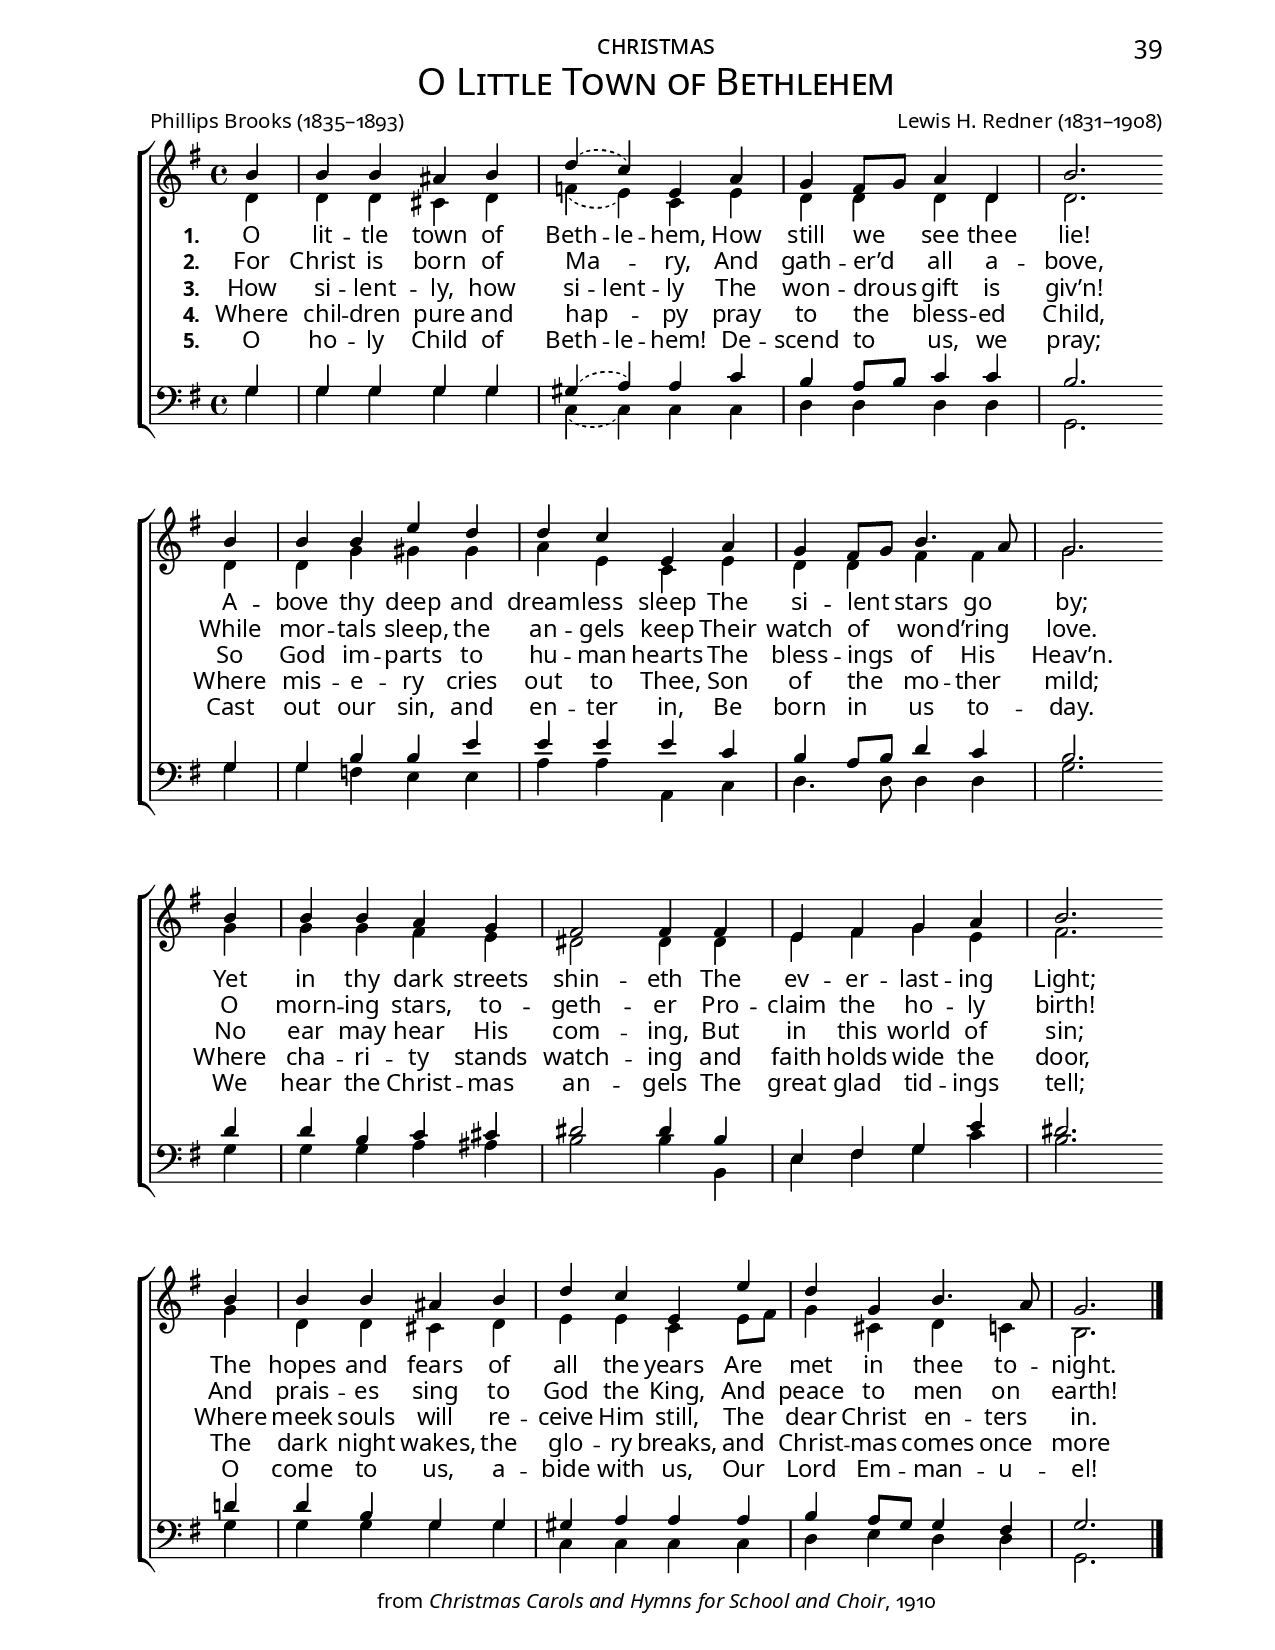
\version "2.14.2"
\include "util.ly"
\header {
  title = \markup{\override #'(font-name . "Garamond Premr Pro Smbd Subh"){ \abs-fontsize #18 \smallCapsOldStyle"O Little Town of Bethlehem"}}
  poet = \markup\oldStyleNum"Phillips Brooks (1835–1893)"
  composer = \markup\oldStyleNum"Lewis H. Redner (1831–1908)"
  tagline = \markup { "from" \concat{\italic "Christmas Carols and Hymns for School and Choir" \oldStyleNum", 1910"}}
}
\paper {
  paper-height = 11\in
  paper-width = 8.5\in
  indent = 0\in
  %system-system-spacing = #'((basic-distance . 10) (padding . 0))
  %system-system-spacing =
  %  #'((basic-distance . 0)
  %     (minimum-distance . 0)
  %     (padding . -0.35)
  %     (stretchability . 100))
  ragged-last-bottom = ##f
  ragged-bottom = ##f
  two-sided = ##t
  inner-margin = 1\in
  outer-margin = 0.75\in
  top-margin = 0.26\in
  bottom-margin = 0.25\in
  first-page-number = #039
  print-first-page-number = ##t
  headerLine = \markup{ \smallCapsOldStyle"christmas"}
  oddHeaderMarkup = \markup\fill-line{
     \abs-fontsize #12.5
     \combine 
        \fill-line{"" \on-the-fly #print-page-number-check-first
        \oldStylePageNum""
        }
        \fill-line{\headerLine}
  }
  evenHeaderMarkup = \markup {
     \abs-fontsize #12.5
     \combine
        \on-the-fly #print-page-number-check-first
        \oldStylePageNum""
        \fill-line{\headerLine}
  }
}
#(set-global-staff-size 18) \paper{ #(define fonts (make-pango-font-tree "Garamond Premr Pro" "Garamond Premr Pro" "Garamond Premr Pro" (/ 18 20))) }
global = {
  \key g \major
  \time 4/4
  \autoBeamOff
  \override DynamicLineSpanner #'staff-padding = #0.0
  \override DynamicLineSpanner #'Y-extent = #'(-1 . 1)
}

sopMusic = \relative c'' {
  \partial 4 b4 |
  b b ais b |
  \slurDashed d( c) e, a |
  \slurSolid g fis8[ g] a4 d, |
  b'2. \bar""\break b4 |
  
  b b e d |
  d c e, a |
  g fis8[ g] b4. a8 |
  g2. \bar""\break b4 |
  
  b b a g |
  fis2 fis4 fis |
  e fis g a |
  b2. \bar""\break b4 |
  
  b b ais b |
  d c e, e' |
  d g, b4. a8 |
  \partial 4*3 g2. \bar "|."
}
sopWords = \lyricmode {
  
}

altoMusic = \relative c' {
  d4 |
  d d cis d |
  \slurDashed f( e) c e |
  d d d d |
  d2. d4 |
  
  d g gis gis |
  a e c e |
  d d fis fis |
  g2. g4 |
  
  g g fis e |
  dis2 dis4 dis |
  e fis g e |
  fis2. g4 |
  
  d d cis d |
  \slurSolid e e c e8[ fis] |
  g4 cis, d4 c |
  b2. \bar "|."
}
altoWords = \lyricmode {
  \dropLyricsIX
  \set stanza = #"1. "
  \set ignoreMelismata = ##t
  O lit -- tle town of Beth -- le -- hem,
  How still we _ see thee lie!
  A -- bove thy deep and dream -- less sleep
  The si -- lent _ \set associatedVoice = "altos" stars go by; \unset associatedVoice
  Yet in thy dark streets shin -- eth
  The ev -- er -- last -- ing Light;
  The hopes and fears of all the years
  Are met in \set associatedVoice = "altos" thee to -- night.
}
altoWordsII = \lyricmode {
  \dropLyricsIX
  \set stanza = #"2. "
  \set ignoreMelismata = ##t
  For Christ is born of Ma -- _ ry,
  And gath -- er’d _ all a -- bove,
  While mor -- tals sleep, the an -- gels keep
  Their watch of _ \set associatedVoice = "altos" won -- d’ring love. \unset associatedVoice
  O morn -- ing stars, to -- geth -- er
  Pro -- claim the ho -- ly birth!
  And prais -- es sing to God the King,
  And peace to \set associatedVoice = "altos" men on earth!
}
altoWordsIII = \lyricmode {
  \dropLyricsIX
  \set stanza = #"3. "
  \set ignoreMelismata = ##t
  How si -- lent -- ly, how si -- lent -- ly
  The won -- drous _ gift is giv’n!
  So God im -- parts to hu -- man hearts
  The bless -- ings _ \set associatedVoice = "altos" of His Heav’n. \unset associatedVoice
  No ear may hear His com -- ing,
  But in this world of sin;
  Where meek souls will re -- ceive Him still,
  The dear Christ \set associatedVoice = "altos" en -- ters in.
}
altoWordsIV = \lyricmode {
  \dropLyricsIX
\set ignoreMelismata = ##t
  \set stanza = #"4. "
  Where chil -- dren pure and hap -- _ py
    pray to the _ bless -- ed Child,
  Where mis -- e -- ry cries out to Thee,
    Son of the _ \set associatedVoice = "altos" mo -- ther mild; \unset associatedVoice
  Where cha -- ri -- ty stands watch -- ing
    and faith holds wide the door,
  The dark night wakes, the glo -- ry breaks,
    and Christ -- \set associatedVoice = "altos" mas comes once more
}
altoWordsV = \lyricmode {
  \dropLyricsIX
\set ignoreMelismata = ##t
  \set stanza = #"5. "

  O ho -- ly Child of Beth -- le -- hem!
  De -- scend to _ us, we pray;
  Cast out our sin, and en -- ter in,
  Be born in _ \set associatedVoice = "altos" us to -- day. \unset associatedVoice
  We hear the Christ -- mas an -- gels
  The great glad tid -- ings tell;
  O come to us, a -- bide with us,
  Our Lord \set associatedVoice = "altos" Em -- man -- u -- el!
}

tenorMusic = \relative c' {
  g4 |
  g g g g |
  \slurDashed gis( a) a c |
  \slurSolid b a8[ b] c4 c |
  b2. g4 |
  
  g b b e |
  e e e c |
  b a8[ b] d4 c |
  b2. d4 |
  
  d b c cis |
  dis2 dis4 b |
  e, fis g e' |
  dis2. d4 |
  
  d b g g |
  gis a a a |
  b a8[ g] g4 fis |
  g2. \bar "|."
}
tenorWords = \lyricmode {

}

bassMusic = \relative c' {
  g4 |
  g g g g |
  \slurDashed c,( c) c c |
  d d d d |
  g,2. g'4 |
  
  g f e e |
  a a a, c |
  d4. d8 d4 d |
  g2. g4 |
  
  g g a ais | 
  b2 b4 b, |
  e fis g c |
  b2. g4 |
  
  g g g g |
  c, c c c |
  d e d4 d |
  g,2. \bar "|."
}
bassWords = \lyricmode {

}

\score {
  <<
   \new ChoirStaff <<
%    \new Lyrics = sopranos \with { \override VerticalAxisGroup #'nonstaff-relatedstaff-spacing = #'((basic-distance . 1)) }
    \new Staff = women <<
      \new Voice = "sopranos" { \voiceOne << \global \sopMusic >> }
      \new Voice = "altos" { \voiceTwo << \global \altoMusic >> }
    >>
    \new Lyrics \with { alignAboveContext = #"women" } \lyricsto "sopranos" \sopWords
    \new Lyrics = "altosV"  \with { alignBelowContext = #"women" } \lyricsto "sopranos" \altoWordsV
    \new Lyrics = "altosIV"  \with { alignBelowContext = #"women" } \lyricsto "sopranos" \altoWordsIV
    \new Lyrics = "altosIII"  \with { alignBelowContext = #"women" } \lyricsto "sopranos" \altoWordsIII
    \new Lyrics = "altosII"  \with { alignBelowContext = #"women" } \lyricsto "sopranos" \altoWordsII
    \new Lyrics = "altos"  \with { alignBelowContext = #"women" \override VerticalAxisGroup #'nonstaff-relatedstaff-spacing = #'((padding . -0.5)) } \lyricsto "sopranos" \altoWords
   \new Staff = men <<
      \clef bass
      \new Voice = "tenors" { \voiceOne << \global \tenorMusic >> }
      \new Voice = "basses" { \voiceTwo << \global \bassMusic >> }
    >>
    \new Lyrics \with { alignAboveContext = #"men" \override VerticalAxisGroup #'nonstaff-relatedstaff-spacing = #'((basic-distance . 1)) } \lyricsto "tenors" \tenorWords
    \new Lyrics \with { alignBelowContext = #"men" \override VerticalAxisGroup #'nonstaff-relatedstaff-spacing = #'((basic-distance . 1)) } \lyricsto "basses" \bassWords
  >>
%    \new PianoStaff << \new Staff { \new Voice { \pianoRH } } \new Staff { \clef "bass" \pianoLH } >>
  >>
  \layout {
  \context {
    \Lyrics
    \override LyricText #'font-size = #1.3
  }
    \context {
      \Score
      %\override SpacingSpanner #'base-shortest-duration = #(ly:make-moment 1 8)
      %\override SpacingSpanner #'common-shortest-duration = #(ly:make-moment 1 4)
    }
    \context {
      % Remove all empty staves
      % \Staff \RemoveEmptyStaves \override VerticalAxisGroup #'remove-first = ##t
    }
    \context {
      \Lyrics
      \override LyricText #'X-offset = #center-on-word
    }
  }
}

